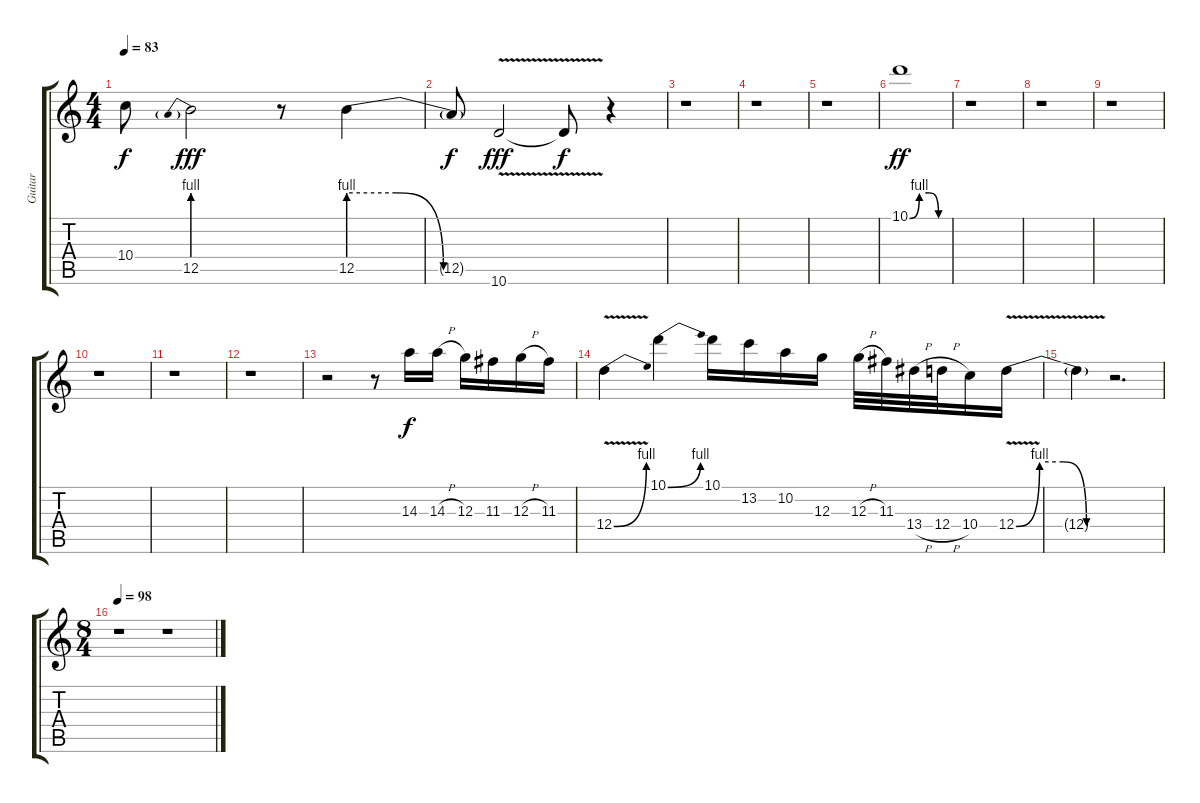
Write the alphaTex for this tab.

\track ("Guitar" "Guitar") {instrument distortionguitar}
\staff {score tabs}
\tuning (E4 B3 G3 D3 A2 E2) {hide}
\ts (4 4)
\tempo 83
\clef g2
\ks c
10.4{t}.8{dy f} 12.5{be (prebend 0 4 60 4)}.2{dy fff} r.8 12.5{be (custom 0 4 20 4 40 0 60 0)}.4 |
12.5{t}.8{dy f} 10.6{v}.2{dy fff} 10.6{t}.8{dy f} r.4 |
r.1 |
r.1 |
r.1 |
10.1{be (custom 0 0 15 4 30 4 45 0 60 0)}.1{dy ff} |
r.1 |
r.1 |
r.1 |
r.1 |
r.1 |
r.1 |
r.2 r.8 14.3.16{dy f} 14.3{h}.16 12.3.16 11.3.16 12.3{h}.16 11.3.16 |
12.4{be (bend 0 0 60 4) v}.4 10.1{be (bend 0 0 60 4)}.4 10.1.16 13.2.16 10.2.16 12.3.16 12.3{h}.32 11.3.32 13.4{h}.32 12.4{h}.32 10.4.16 12.4{be (custom 0 0 15 4 30 4 45 0 60 0) v}.16 |
12.4{t}.4 r.2{d} |
\ts (8 4)
\tempo 98
r.1 r.1
